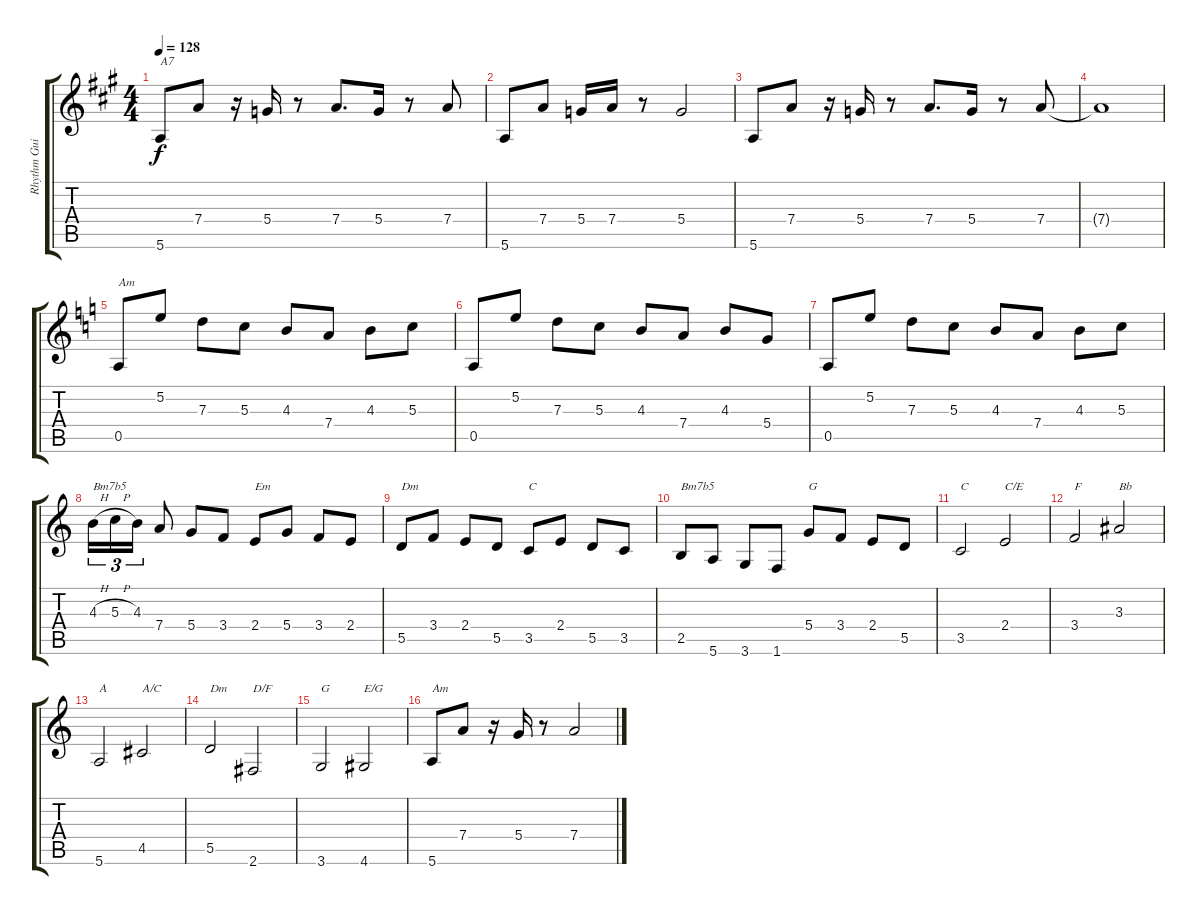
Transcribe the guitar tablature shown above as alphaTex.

\track ("Rhythm Guitar" "Rhythm Gui") {instrument overdrivenguitar}
\staff {score tabs}
\tuning (E4 B3 G3 D3 A2 E2) {hide}
\ts (4 4)
\tempo 128
\clef g2
\ks a
5.6.8{txt "A7" dy f} 7.4.8 r.16 5.4.16 r.8 7.4.8{d} 5.4.16 r.8 7.4.8 |
5.6.8 7.4.8 5.4.16 7.4.16 r.8 5.4.2 |
5.6.8 7.4.8 r.16 5.4.16 r.8 7.4.8{d} 5.4.16 r.8 7.4.8 |
7.4{t}.1 |
\ks c
0.5.8{txt "Am"} 5.2.8 7.3.8 5.3.8 4.3.8 7.4.8 4.3.8 5.3.8 |
0.5.8 5.2.8 7.3.8 5.3.8 4.3.8 7.4.8 4.3.8 5.4.8 |
0.5.8 5.2.8 7.3.8 5.3.8 4.3.8 7.4.8 4.3.8 5.3.8 |
4.3{h}.16{tu (3 2) txt "Bm7b5"} 5.3{h}.16{tu (3 2)} 4.3.16{tu (3 2)} 7.4.8 5.4.8 3.4.8 2.4.8{txt "Em"} 5.4.8 3.4.8 2.4.8 |
5.5.8{txt "Dm"} 3.4.8 2.4.8 5.5.8 3.5.8{txt "C"} 2.4.8 5.5.8 3.5.8 |
2.5.8{txt "Bm7b5"} 5.6.8 3.6.8 1.6.8 5.4.8{txt "G"} 3.4.8 2.4.8 5.5.8 |
3.5.2{txt "C"} 2.4.2{txt "C/E"} |
3.4.2{txt "F"} 3.3.2{txt "Bb"} |
5.6.2{txt "A"} 4.5.2{txt "A/C"} |
5.5.2{txt "Dm"} 2.6.2{txt "D/F"} |
3.6.2{txt "G"} 4.6.2{txt "E/G"} |
5.6.8{txt "Am"} 7.4.8 r.16 5.4.16 r.8 7.4.2
